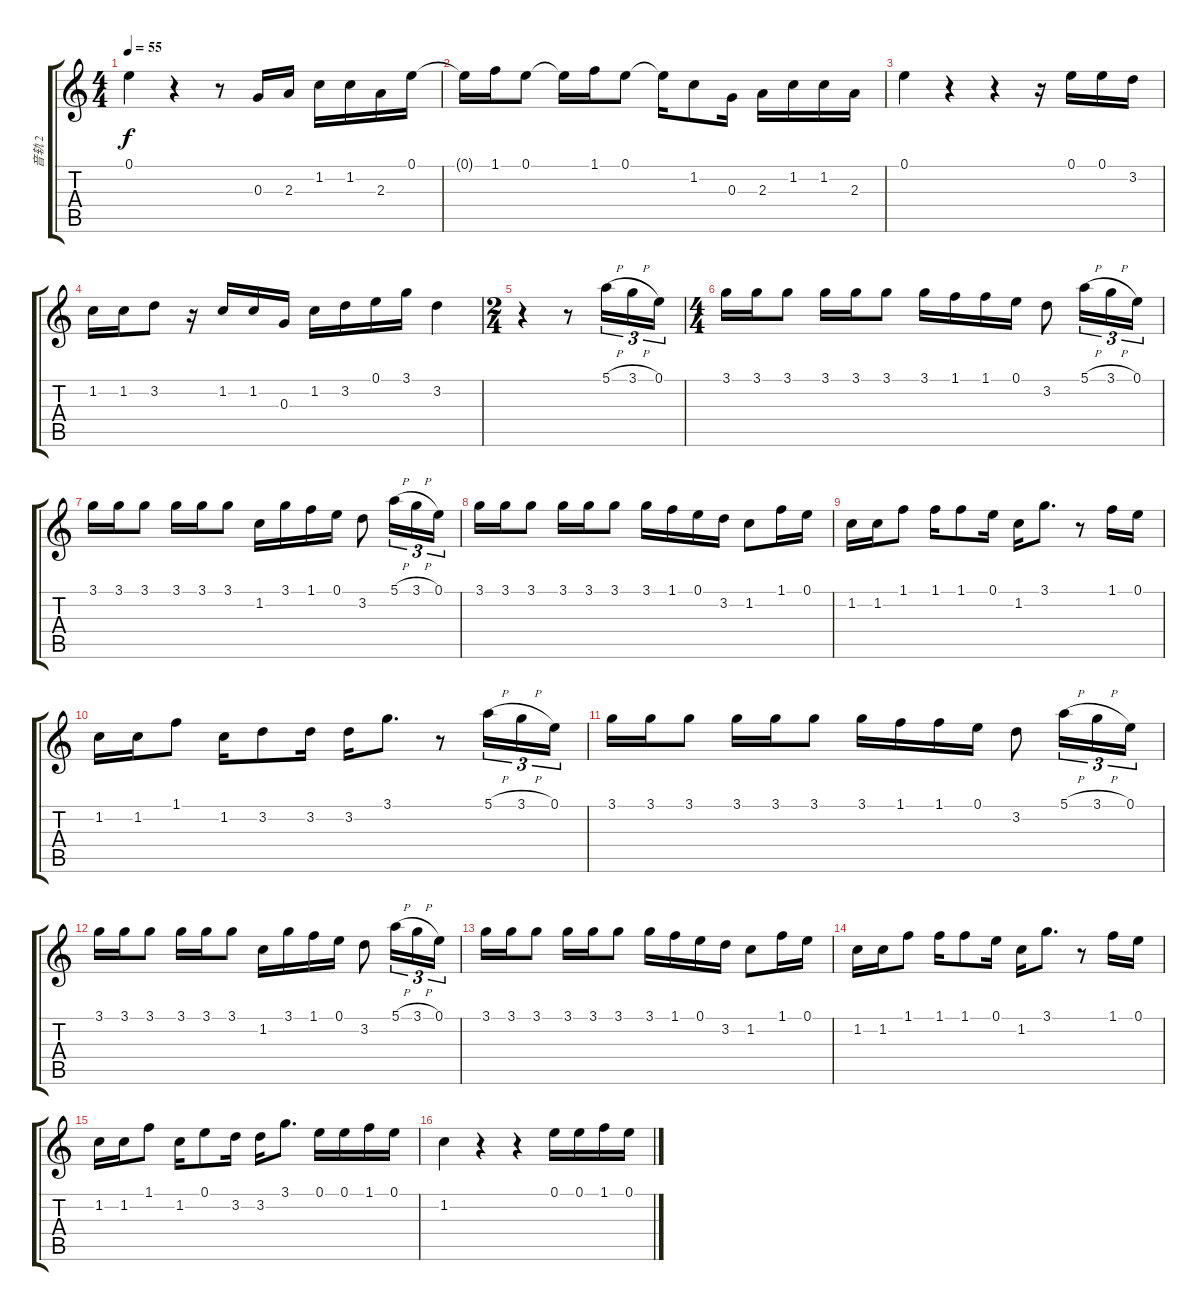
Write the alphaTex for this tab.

\track ("音轨 2" "音轨 2") {instrument electricguitarjazz}
\staff {score tabs}
\tuning (E4 B3 G3 D3 A2 E2) {hide}
\ts (4 4)
\tempo 55
\clef g2
\ks c
0.1.4{dy f} r.4 r.8 0.3.16 2.3.16 1.2.16 1.2.16 2.3.16 0.1.16 |
0.1{t}.16 1.1.16 0.1.8 0.1{t}.16 1.1.16 0.1.8 0.1{t}.16 1.2.8 0.3.16 2.3.16 1.2.16 1.2.16 2.3.16 |
0.1.4 r.4 r.4 r.16 0.1.16 0.1.16 3.2.16 |
1.2.16 1.2.16 3.2.8 r.16 1.2.16 1.2.16 0.3.16 1.2.16 3.2.16 0.1.16 3.1.16 3.2.4 |
\ts (2 4)
r.4 r.8 5.1{h}.16{tu (3 2)} 3.1{h}.16{tu (3 2)} 0.1.16{tu (3 2)} |
\ts (4 4)
3.1.16 3.1.16 3.1.8 3.1.16 3.1.16 3.1.8 3.1.16 1.1.16 1.1.16 0.1.16 3.2.8 5.1{h}.16{tu (3 2)} 3.1{h}.16{tu (3 2)} 0.1.16{tu (3 2)} |
3.1.16 3.1.16 3.1.8 3.1.16 3.1.16 3.1.8 1.2.16 3.1.16 1.1.16 0.1.16 3.2.8 5.1{h}.16{tu (3 2)} 3.1{h}.16{tu (3 2)} 0.1.16{tu (3 2)} |
3.1.16 3.1.16 3.1.8 3.1.16 3.1.16 3.1.8 3.1.16 1.1.16 0.1.16 3.2.16 1.2.8 1.1.16 0.1.16 |
1.2.16 1.2.16 1.1.8 1.1.16 1.1.8 0.1.16 1.2.16 3.1.8{d} r.8 1.1.16 0.1.16 |
1.2.16 1.2.16 1.1.8 1.2.16 3.2.8 3.2.16 3.2.16 3.1.8{d} r.8 5.1{h}.16{tu (3 2)} 3.1{h}.16{tu (3 2)} 0.1.16{tu (3 2)} |
3.1.16 3.1.16 3.1.8 3.1.16 3.1.16 3.1.8 3.1.16 1.1.16 1.1.16 0.1.16 3.2.8 5.1{h}.16{tu (3 2)} 3.1{h}.16{tu (3 2)} 0.1.16{tu (3 2)} |
3.1.16 3.1.16 3.1.8 3.1.16 3.1.16 3.1.8 1.2.16 3.1.16 1.1.16 0.1.16 3.2.8 5.1{h}.16{tu (3 2)} 3.1{h}.16{tu (3 2)} 0.1.16{tu (3 2)} |
3.1.16 3.1.16 3.1.8 3.1.16 3.1.16 3.1.8 3.1.16 1.1.16 0.1.16 3.2.16 1.2.8 1.1.16 0.1.16 |
1.2.16 1.2.16 1.1.8 1.1.16 1.1.8 0.1.16 1.2.16 3.1.8{d} r.8 1.1.16 0.1.16 |
1.2.16 1.2.16 1.1.8 1.2.16 0.1.8 3.2.16 3.2.16 3.1.8{d} 0.1.16 0.1.16 1.1.16 0.1.16 |
1.2.4 r.4 r.4 0.1.16 0.1.16 1.1.16 0.1.16
